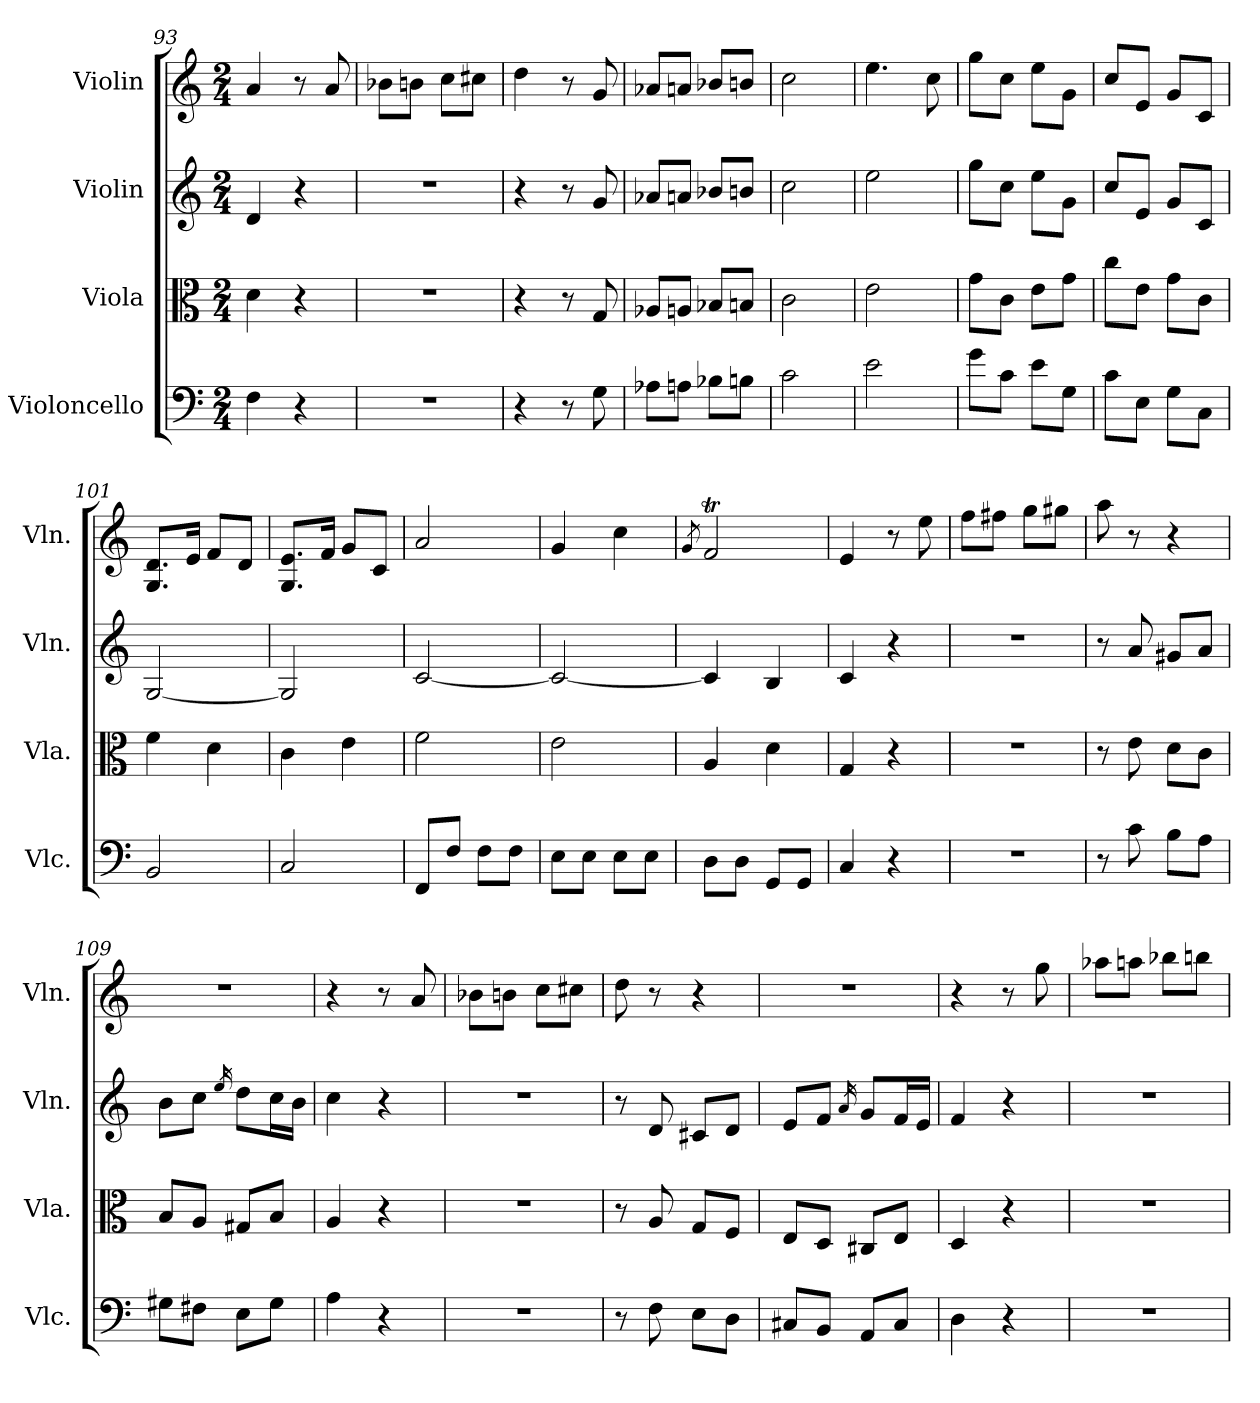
**kern	**kern	**kern	**kern
*part4	*part3	*part2	*part1
*staff4	*staff3	*staff2	*staff1
*I"Violoncello	*I"Viola	*I"Violin	*I"Violin
*I'Vlc.	*I'Vla.	*I'Vln.	*I'Vln.
*clefF4	*clefC3	*clefG2	*clefG2
*k[]	*k[]	*k[]	*k[]
*C:	*C:	*C:	*C:
*M2/4	*M2/4	*M2/4	*M2/4
=93	=93	=93	=93
4F\	4d\	4d/	4a/
4r	4r	4r	8r
.	.	.	8a/
=94	=94	=94	=94
2r	2r	2r	8b-X\L
.	.	.	8bn\J
.	.	.	8cc\L
.	.	.	8cc#X\J
=95	=95	=95	=95
4r	4r	4r	4dd\
8r	8r	8r	8r
8G\	8G/	8g/	8g/
=96	=96	=96	=96
8A-X\L	8A-X/L	8a-X/L	8a-X/L
8An\J	8An/J	8an/J	8an/J
8B-X\L	8B-X/L	8b-X/L	8b-X/L
8Bn\J	8Bn/J	8bn/J	8bn/J
=97	=97	=97	=97
2c\	2c\	2cc\	2cc\
=98	=98	=98	=98
2e\	2e\	2ee\	4.ee\
.	.	.	8cc\
=99	=99	=99	=99
8g\L	8g\L	8gg\L	8gg\L
8c\J	8c\J	8cc\J	8cc\J
8e\L	8e\L	8ee\L	8ee\L
8G\J	8g\J	8g\J	8g\J
=100	=100	=100	=100
8c\L	8cc\L	8cc/L	8cc/L
8E\J	8e\J	8e/J	8e/J
8G\L	8g\L	8g/L	8g/L
8C\J	8c\J	8c/J	8c/J
=101	=101	=101	=101
2BB/	4f\	[2G/	8.G/ 8.d/L
.	.	.	16e/Jk
.	4d\	.	8f/L
.	.	.	8d/J
=102	=102	=102	=102
2C/	4c\	2G/]	8.G/ 8.e/L
.	.	.	16f/Jk
.	4e\	.	8g/L
.	.	.	8c/J
=103	=103	=103	=103
8FF/L	2f\	[2c/	2a/
8F/J	.	.	.
8F\L	.	.	.
8F\J	.	.	.
=104	=104	=104	=104
8E\L	2e\	2c/_	4g/
8E\J	.	.	.
8E\L	.	.	4cc\
8E\J	.	.	.
=105	=105	=105	=105
.	.	.	8qg/
8D\L	4A/	4c/]	2fT/
8D\J	.	.	.
8GG/L	4d\	4B/	.
8GG/J	.	.	.
=106	=106	=106	=106
4C/	4G/	4c/	4e/
4r	4r	4r	8r
.	.	.	8ee\
=107	=107	=107	=107
2r	2r	2r	8ff\L
.	.	.	8ff#X\J
.	.	.	8gg\L
.	.	.	8gg#X\J
=108	=108	=108	=108
8r	8r	8r	8aa\
8c\	8e\	8a/	8r
8B\L	8d\L	8g#X/L	4r
8A\J	8c\J	8a/J	.
=109	=109	=109	=109
8G#X\L	8B/L	8b\L	2r
8F#X\J	8A/J	8cc\J	.
.	.	16qee/	.
8E\L	8G#X/L	8dd\L	.
8G#\J	8B/J	16cc\L	.
.	.	16b\JJ	.
=110	=110	=110	=110
4A\	4A/	4cc\	4r
4r	4r	4r	8r
.	.	.	8a/
=111	=111	=111	=111
2r	2r	2r	8b-X\L
.	.	.	8bn\J
.	.	.	8cc\L
.	.	.	8cc#X\J
=112	=112	=112	=112
8r	8r	8r	8dd\
8F\	8A/	8d/	8r
8E\L	8G/L	8c#X/L	4r
8D\J	8F/J	8d/J	.
=113	=113	=113	=113
8C#X/L	8E/L	8e/L	2r
8BB/J	8D/J	8f/J	.
.	.	16qa/	.
8AA/L	8C#X/L	8g/L	.
8C#/J	8E/J	16f/L	.
.	.	16e/JJ	.
=114	=114	=114	=114
4D\	4D/	4f/	4r
4r	4r	4r	8r
.	.	.	8gg\
=115	=115	=115	=115
2r	2r	2r	8aa-X\L
.	.	.	8aan\J
.	.	.	8bb-X\L
.	.	.	8bbn\J
=	=	=	=
*-	*-	*-	*-
